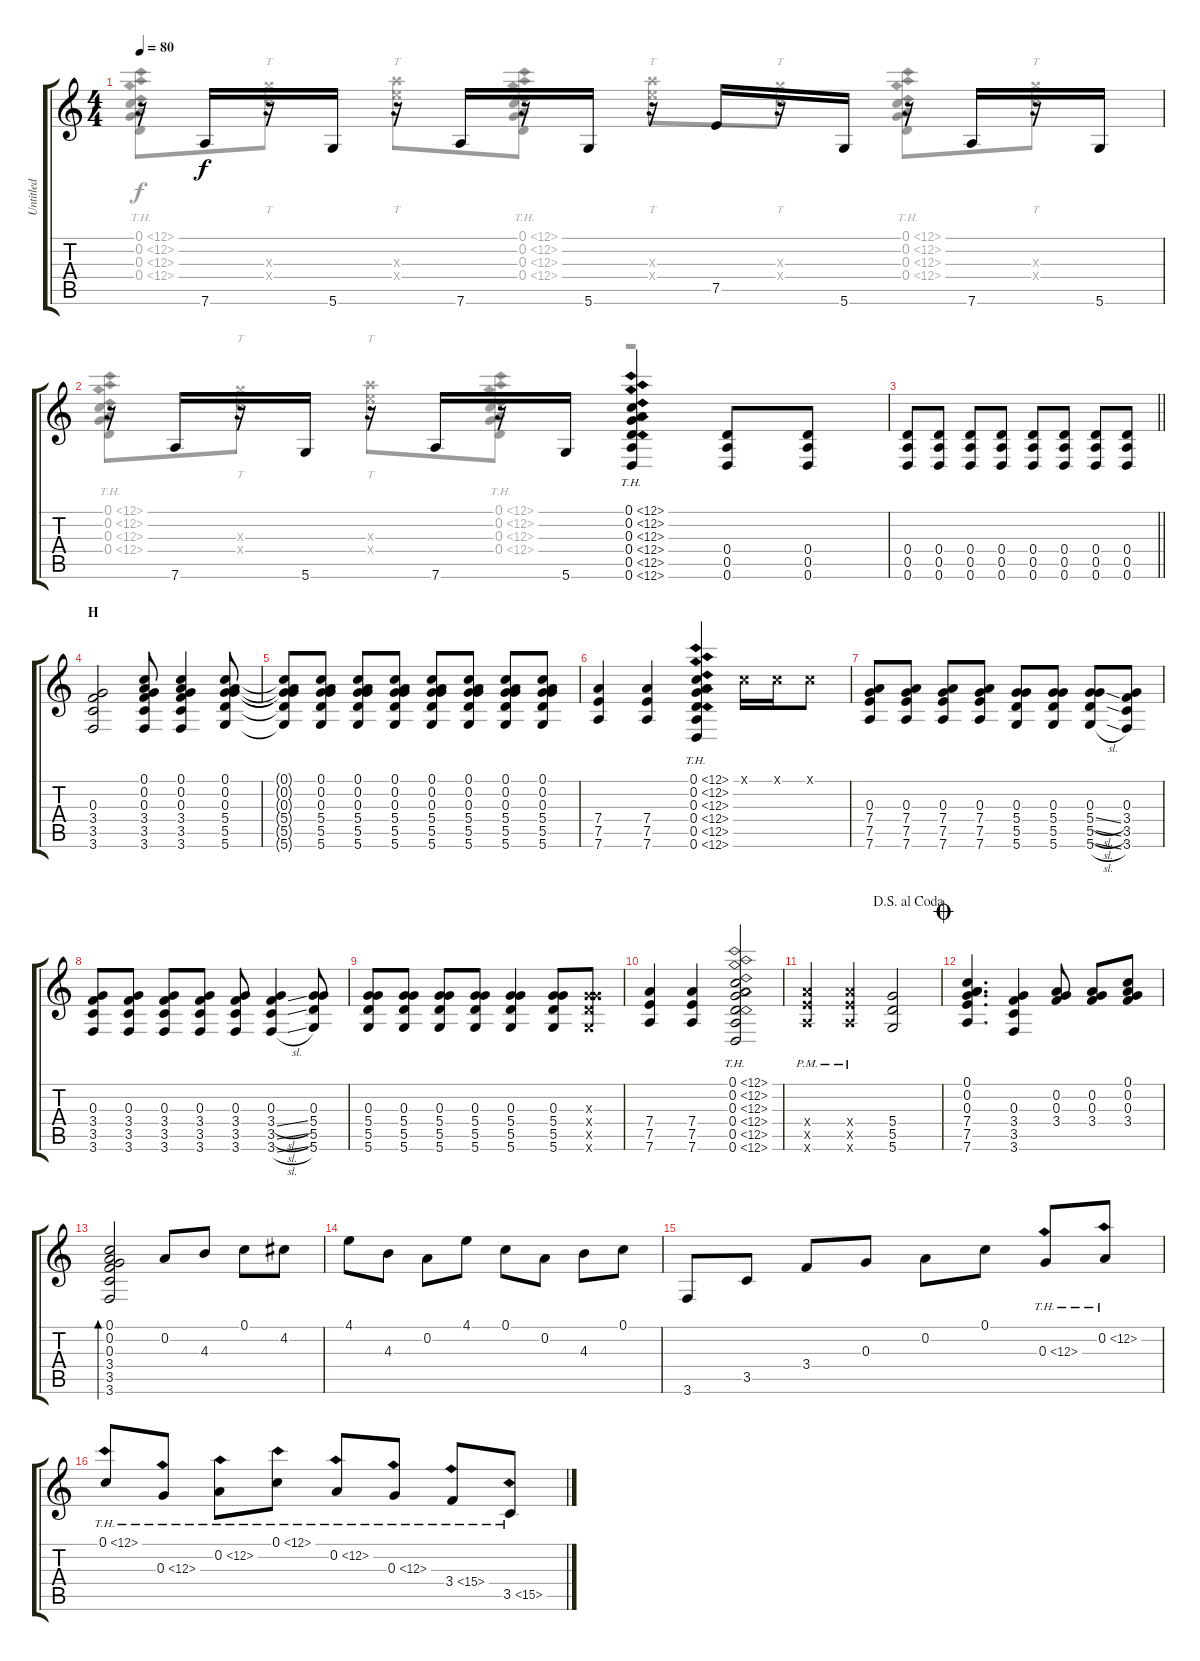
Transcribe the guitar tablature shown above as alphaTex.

\track ("Untitled" "Untitled") {instrument acousticguitarsteel}
\staff {score tabs}
\tuning (C4 A3 G3 D3 A2 D2) {hide}
\voice
\ts (4 4)
\tempo 80
\clef g2
\ks c
r.16{dy f} 7.6.16 r.16 5.6.16 r.16 7.6.16 r.16 5.6.16 r.16 7.5.16 r.16 5.6.16 r.16 7.6.16 r.16 5.6.16 |
r.16 7.6.16 r.16 5.6.16 r.16 7.6.16 r.16 5.6.16 (0.1{th 12} 0.2{th 12} 0.3{th 12} 0.4{th 12} 0.5{th 12} 0.6{th 12}).4 (0.4 0.5 0.6).8 (0.4 0.5 0.6).8 |
\barLineRight lightlight
(0.4 0.5 0.6).8 (0.4 0.5 0.6).8 (0.4 0.5 0.6).8 (0.4 0.5 0.6).8 (0.4 0.5 0.6).8 (0.4 0.5 0.6).8 (0.4 0.5 0.6).8 (0.4 0.5 0.6).8 |
\section ("" "H")
(0.3 3.4 3.5 3.6).2 (0.1 0.2 0.3 3.4 3.5 3.6).8 (0.1 0.2 0.3 3.4 3.5 3.6).4 (0.1 0.2 0.3 5.4 5.5 5.6).8 |
(0.1{t} 0.2{t} 0.3{t} 5.4{t} 5.5{t} 5.6{t}).8 (0.1 0.2 0.3 5.4 5.5 5.6).8 (0.1 0.2 0.3 5.4 5.5 5.6).8 (0.1 0.2 0.3 5.4 5.5 5.6).8 (0.1 0.2 0.3 5.4 5.5 5.6).8 (0.1 0.2 0.3 5.4 5.5 5.6).8 (0.1 0.2 0.3 5.4 5.5 5.6).8 (0.1 0.2 0.3 5.4 5.5 5.6).8 |
(7.4 7.5 7.6).4 (7.4 7.5 7.6).4 (0.1{th 12} 0.2{th 12} 0.3{th 12} 0.4{th 12} 0.5{th 12} 0.6{th 12}).4 0.1{x}.16 0.1{x}.16 0.1{x}.8 |
(0.3 7.4 7.5 7.6).8 (0.3 7.4 7.5 7.6).8 (0.3 7.4 7.5 7.6).8 (0.3 7.4 7.5 7.6).8 (0.3 5.4 5.5 5.6).8 (0.3 5.4 5.5 5.6).8 (0.3 5.4{sl} 5.5{sl} 5.6{sl}).8 (0.3 3.4 3.5 3.6).8 |
(0.3 3.4 3.5 3.6).8 (0.3 3.4 3.5 3.6).8 (0.3 3.4 3.5 3.6).8 (0.3 3.4 3.5 3.6).8 (0.3 3.4 3.5 3.6).8 (0.3 3.4{sl} 3.5{sl} 3.6{sl}).4 (0.3 5.4 5.5 5.6).8 |
(0.3 5.4 5.5 5.6).8 (0.3 5.4 5.5 5.6).8 (0.3 5.4 5.5 5.6).8 (0.3 5.4 5.5 5.6).8 (0.3 5.4 5.5 5.6).4 (0.3 5.4 5.5 5.6).8 (0.3{x} 5.4{x} 5.5{x} 5.6{x}).8 |
(7.4 7.5 7.6).4 (7.4 7.5 7.6).4 (0.1{th 12} 0.2{th 12} 0.3{th 12} 0.4{th 12} 0.5{th 12} 0.6{th 12}).2 |
\jump dalsegnoalcoda
(7.4{pm x} 7.5{pm x} 7.6{pm x}).4 (7.4{pm x} 7.5{pm x} 7.6{pm x}).4 (5.4 5.5 5.6).2 |
\jump coda
(0.1 0.2 0.3 7.4 7.5 7.6).4{d} (0.3 3.4 3.5 3.6).4 (0.2 0.3 3.4).8 (0.2 0.3 3.4).8 (0.1 0.2 0.3 3.4).8 |
(0.1 0.2 0.3 3.4 3.5 3.6).2{bd 30} 0.2.8 4.3.8 0.1.8 4.2.8 |
4.1.8 4.3.8 0.2.8 4.1.8 0.1.8 0.2.8 4.3.8 0.1.8 |
3.6.8 3.5.8 3.4.8 0.3.8 0.2.8 0.1.8 0.3{th 12}.8 0.2{th 12}.8 |
0.1{th 12}.8 0.3{th 12}.8 0.2{th 12}.8 0.1{th 12}.8 0.2{th 12}.8 0.3{th 12}.8 3.4{th 12}.8 3.5{th 12}.8
\voice
\clef g2
\ottava regular
\simile none
\ks c
(0.1{th 12} 0.2{th 12} 0.3{th 12} 0.4{th 12}).8{dy f} (12.3{x} 12.4{x}).8{tt} (14.3{x} 14.4{x}).8{tt} (0.1{th 12} 0.2{th 12} 0.3{th 12} 0.4{th 12}).8 (14.3{x} 14.4{x}).8{tt} (12.3{x} 12.4{x}).8{tt} (0.1{th 12} 0.2{th 12} 0.3{th 12} 0.4{th 12}).8 (12.3{x} 12.4{x}).8{tt} |
(0.1{th 12} 0.2{th 12} 0.3{th 12} 0.4{th 12}).8 (12.3{x} 12.4{x}).8{tt} (14.3{x} 14.4{x}).8{tt} (0.1{th 12} 0.2{th 12} 0.3{th 12} 0.4{th 12}).8 r.2 |
\barLineRight lightlight
|
|
|
|
|
|
|
|
|
|
|
|
|
